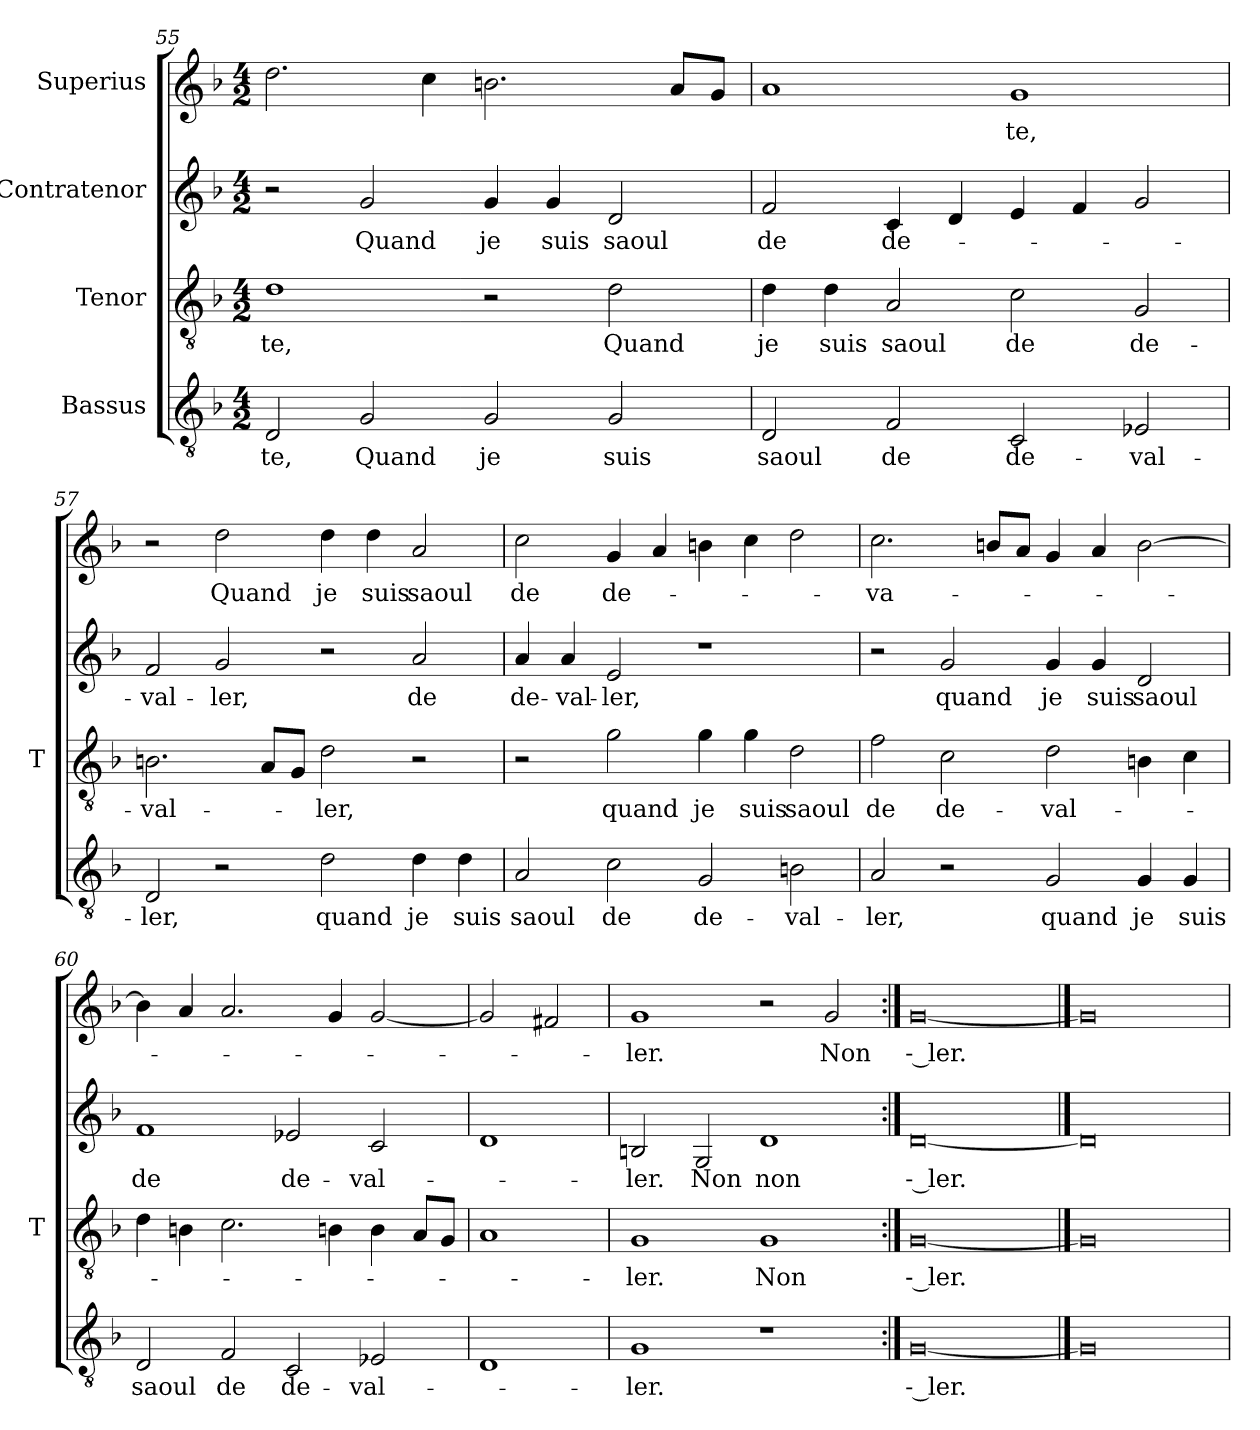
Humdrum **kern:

**kern	**text	**kern	**text	**kern	**text	**kern	**text
*part4	*part4	*part3	*part3	*part2	*part2	*part1	*part1
*staff4	*staff4	*staff3	*staff3	*staff2	*staff2	*staff1	*staff1
*I"Bassus	*	*I"Tenor	*	*I"Contratenor	*	*I"Superius	*
*	*	*I'T	*	*	*	*	*
*clefGv2	*	*clefGv2	*	*clefG2	*	*clefG2	*
*k[b-]	*	*k[b-]	*	*k[b-]	*	*k[b-]	*
*M4/2	*	*M4/2	*	*M4/2	*	*M4/2	*
=55	=55	=55	=55	=55	=55	=55	=55
2D	-te,	1d	-te,	2r	.	2.dd	.
2G	-Quand	.	.	2g	-Quand	.	.
.	.	.	.	.	.	4cc	.
2G	-je	2r	.	4g	-je	2.b	.
.	.	.	.	4g	-suis	.	.
2G	-suis	2d	-Quand	2d	-saoul	.	.
.	.	.	.	.	.	8aL	.
.	.	.	.	.	.	8gJ	.
=56	=56	=56	=56	=56	=56	=56	=56
2D	-saoul	4d	-je	2f	-de	1a	.
.	.	4d	-suis	.	.	.	.
2F	-de	2A	-saoul	4c	de-	.	.
.	.	.	.	4d	.	.	.
2C	de-	2c	-de	4e	.	1g	-te,
.	.	.	.	4f	.	.	.
2E-X	val-	2G	de-	2g	.	.	.
=57	=57	=57	=57	=57	=57	=57	=57
2D	-ler,	2.Bn	val-	2f	val-	2r	.
2r	.	.	.	2g	-ler,	2dd	-Quand
.	.	8AL	.	.	.	.	.
.	.	8GJ	.	.	.	.	.
2d	-quand	2d	-ler,	2r	.	4dd	-je
.	.	.	.	.	.	4dd	-suis
4d	-je	2r	.	2a	-de	2a	-saoul
4d	-suis	.	.	.	.	.	.
=58	=58	=58	=58	=58	=58	=58	=58
2A	-saoul	2r	.	4a	de-	2cc	-de
.	.	.	.	4a	val-	.	.
2c	-de	2g	-quand	2e	-ler,	4g	de-
.	.	.	.	.	.	4a	.
2G	de-	4g	-je	1r	.	4b	.
.	.	4g	-suis	.	.	4cc	.
2B	val-	2d	-saoul	.	.	2dd	.
=59	=59	=59	=59	=59	=59	=59	=59
2A	-ler,	2f	-de	2r	.	2.cc	va-
2r	.	2c	de-	2g	-quand	.	.
.	.	.	.	.	.	8bL	.
.	.	.	.	.	.	8aJ	.
2G	-quand	2d	val-	4g	-je	4g	.
.	.	.	.	4g	-suis	4a	.
4G	-je	4Bn	.	2d	-saoul	[2b	.
4G	-suis	4c	.	.	.	.	.
=60	=60	=60	=60	=60	=60	=60	=60
2D	-saoul	4d	.	1f	-de	4b]	.
.	.	4Bn	.	.	.	4a	.
2F	-de	2.c	.	.	.	2.a	.
2C	de-	.	.	2e-X	de-	.	.
.	.	4Bn	.	.	.	4g	.
2E-X	val-	4B	.	2c	val-	[2g	.
.	.	8AL	.	.	.	.	.
.	.	8GJ	.	.	.	.	.
=61	=61	=61	=61	=61	=61	=61	=61
1D	.	1A	.	1d	.	2g]	.
.	.	.	.	.	.	2f#X	.
=62	=62	=62	=62	=62	=62	=62	=62
1G	-ler.	1G	-ler.	2B	-ler.	1g	-ler.
.	.	.	.	2G	-Non	.	.
1r	.	1G	-Non	1d	-non	2r	.
.	.	.	.	.	.	2g	-Non
=63:|!	=63:|!	=63:|!	=63:|!	=63:|!	=63:|!	=63:|!	=63:|!
[0G	-- ler.	[0G	-- ler.	[0d	-- ler.	[0g	-- ler.
==64	==64	==64	==64	==64	==64	==64	==64
0G]	.	0G]	.	0d]	.	0g]	.
=	=	=	=	=	=	=	=
*-	*-	*-	*-	*-	*-	*-	*-
